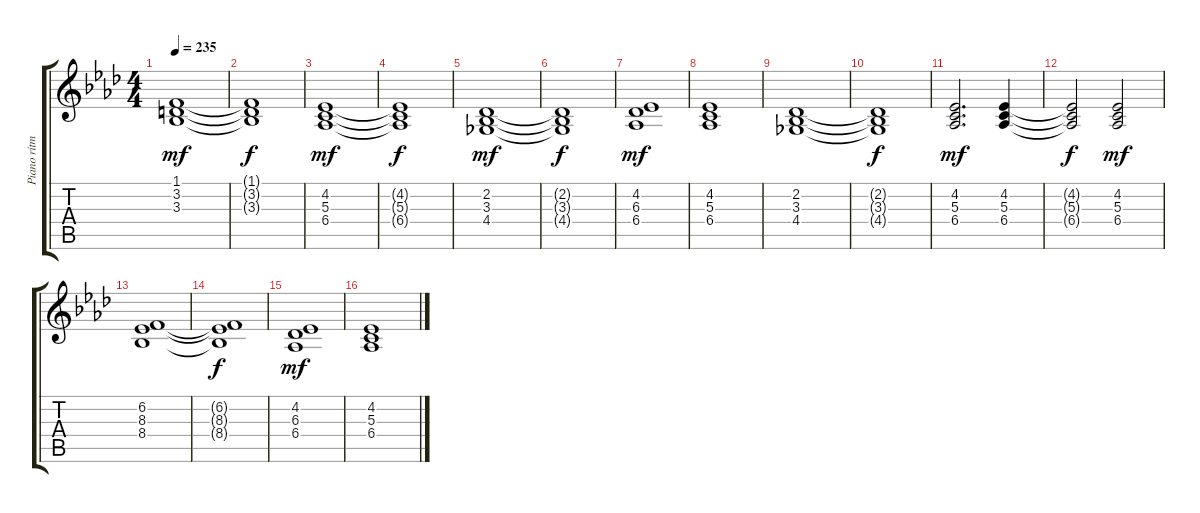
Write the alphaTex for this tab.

\track ("Piano rítmico" "Piano rítm") {instrument acousticgrandpiano}
\staff {score tabs}
\tuning (E4 B3 G3 D3 A2 E2) {hide}
\ts (4 4)
\tempo 235
\clef g2
\ks ab
(1.1 3.2 3.3).1{dy mf} |
(1.1{t} 3.2{t} 3.3{t}).1{dy f} |
(4.2 5.3 6.4).1{dy mf} |
(4.2{t} 5.3{t} 6.4{t}).1{dy f} |
(2.2 3.3 4.4).1{dy mf} |
(2.2{t} 3.3{t} 4.4{t}).1{dy f} |
(4.2 6.3 6.4).1{dy mf} |
(4.2 5.3 6.4).1 |
(2.2 3.3 4.4).1 |
(2.2{t} 3.3{t} 4.4{t}).1{dy f} |
(4.2 5.3 6.4).2{d dy mf} (4.2 5.3 6.4).4 |
(4.2{t} 5.3{t} 6.4{t}).2{dy f} (4.2 5.3 6.4).2{dy mf} |
(6.2 8.3 8.4).1 |
(6.2{t} 8.3{t} 8.4{t}).1{dy f} |
(4.2 6.3 6.4).1{dy mf} |
(4.2 5.3 6.4).1
